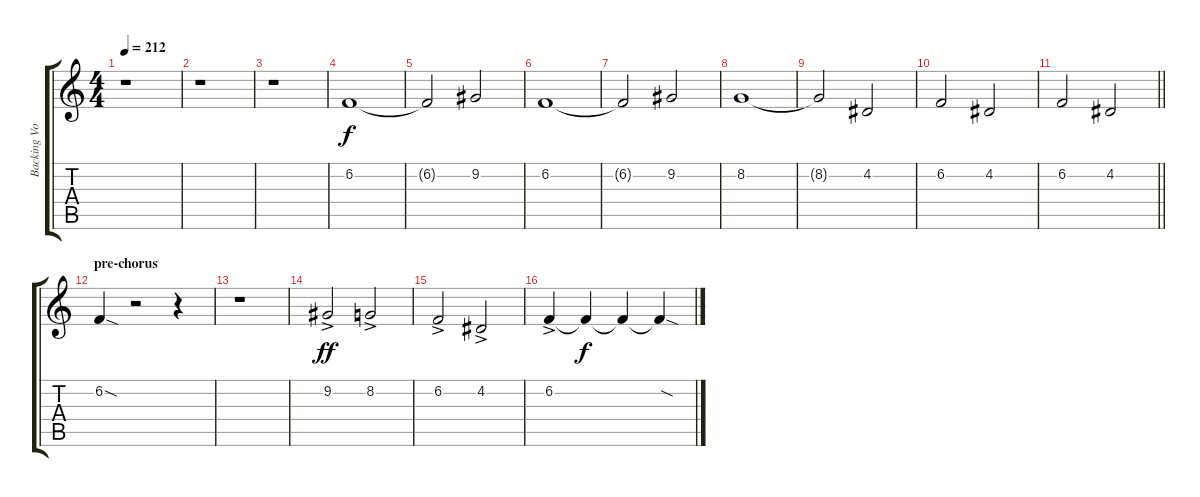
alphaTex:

\track ("Backing Vocals" "Backing Vo") {instrument lead1square}
\staff {score tabs}
\tuning (E4 B3 G3 D3 A2 E2) {hide}
\ts (4 4)
\tempo 212
\clef g2
\ks c
r.1{dy f} |
r.1 |
r.1 |
6.2.1 |
6.2{t}.2 9.2.2 |
6.2.1 |
6.2{t}.2 9.2.2 |
8.2.1 |
8.2{t}.2 4.2.2 |
6.2.2 4.2.2 |
\barLineRight lightlight
6.2.2 4.2.2 |
\section ("" "pre-chorus")
6.2{sod}.4 r.2 r.4 |
r.1 |
9.2{ac}.2{dy ff volume 16 instrument lead1square} 8.2{ac}.2 |
6.2{ac}.2 4.2{ac}.2 |
6.2{ac}.4 6.2{t}.4{dy f} 6.2{t}.4 6.2{sod t}.4
